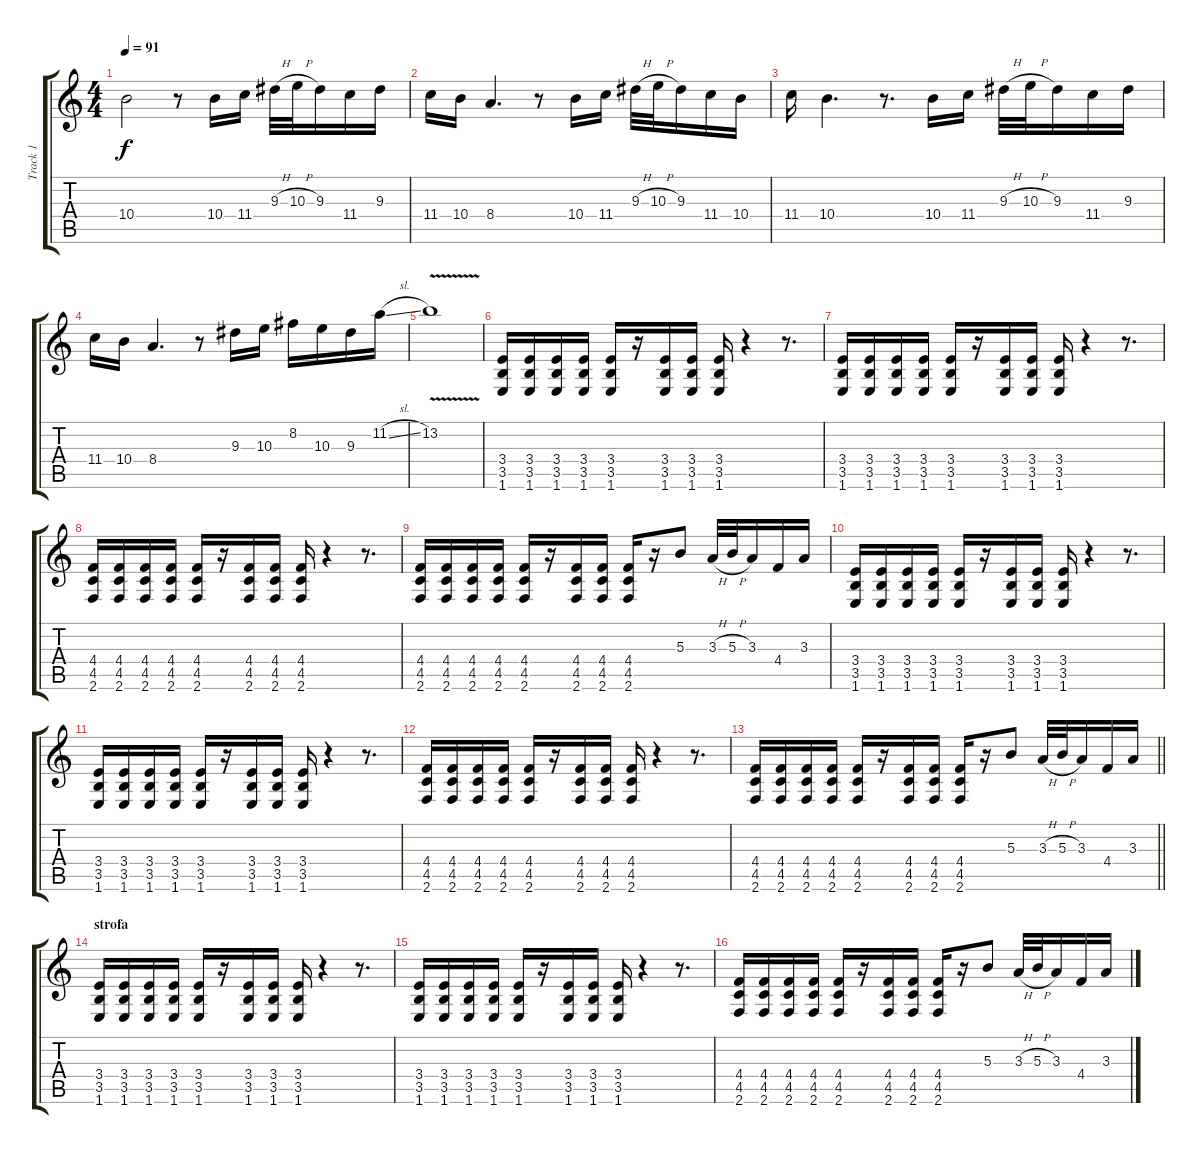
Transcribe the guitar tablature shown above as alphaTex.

\track ("Track 1" "Track 1") {instrument distortionguitar}
\staff {score tabs}
\tuning (Eb4 Bb3 Gb3 Db3 Ab2 Eb2) {hide}
\ts (4 4)
\tempo 91
\clef g2
\ks c
10.4.2{dy f} r.8 10.4.16 11.4.16 9.3{h}.32 10.3{h}.32 9.3.16 11.4.16 9.3.16 |
11.4.16 10.4.16 8.4.4{d} r.8 10.4.16 11.4.16 9.3{h}.32 10.3{h}.32 9.3.16 11.4.16 10.4.16 |
11.4.16 10.4.4{d} r.8{d} 10.4.16 11.4.16 9.3{h}.32 10.3{h}.32 9.3.16 11.4.16 9.3.16 |
11.4.16 10.4.16 8.4.4{d} r.8 9.3.16 10.3.16 8.2.16 10.3.16 9.3.16 11.2{sl}.16 |
13.2{v}.1 |
(3.4 3.5 1.6).16{instrument distortionguitar} (3.4 3.5 1.6).16 (3.4 3.5 1.6).16 (3.4 3.5 1.6).16 (3.4 3.5 1.6).16 r.16 (3.4 3.5 1.6).16 (3.4 3.5 1.6).16 (3.4 3.5 1.6).16 r.4 r.8{d} |
(3.4 3.5 1.6).16 (3.4 3.5 1.6).16 (3.4 3.5 1.6).16 (3.4 3.5 1.6).16 (3.4 3.5 1.6).16 r.16 (3.4 3.5 1.6).16 (3.4 3.5 1.6).16 (3.4 3.5 1.6).16 r.4 r.8{d} |
(4.4 4.5 2.6).16 (4.4 4.5 2.6).16 (4.4 4.5 2.6).16 (4.4 4.5 2.6).16 (4.4 4.5 2.6).16 r.16 (4.4 4.5 2.6).16 (4.4 4.5 2.6).16 (4.4 4.5 2.6).16 r.4 r.8{d} |
(4.4 4.5 2.6).16 (4.4 4.5 2.6).16 (4.4 4.5 2.6).16 (4.4 4.5 2.6).16 (4.4 4.5 2.6).16 r.16 (4.4 4.5 2.6).16 (4.4 4.5 2.6).16 (4.4 4.5 2.6).16 r.16 5.3.8 3.3{h}.32 5.3{h}.32 3.3.16 4.4.16 3.3.16 |
(3.4 3.5 1.6).16 (3.4 3.5 1.6).16 (3.4 3.5 1.6).16 (3.4 3.5 1.6).16 (3.4 3.5 1.6).16 r.16 (3.4 3.5 1.6).16 (3.4 3.5 1.6).16 (3.4 3.5 1.6).16 r.4 r.8{d} |
(3.4 3.5 1.6).16 (3.4 3.5 1.6).16 (3.4 3.5 1.6).16 (3.4 3.5 1.6).16 (3.4 3.5 1.6).16 r.16 (3.4 3.5 1.6).16 (3.4 3.5 1.6).16 (3.4 3.5 1.6).16 r.4 r.8{d} |
(4.4 4.5 2.6).16 (4.4 4.5 2.6).16 (4.4 4.5 2.6).16 (4.4 4.5 2.6).16 (4.4 4.5 2.6).16 r.16 (4.4 4.5 2.6).16 (4.4 4.5 2.6).16 (4.4 4.5 2.6).16 r.4 r.8{d} |
\barLineRight lightlight
(4.4 4.5 2.6).16 (4.4 4.5 2.6).16 (4.4 4.5 2.6).16 (4.4 4.5 2.6).16 (4.4 4.5 2.6).16 r.16 (4.4 4.5 2.6).16 (4.4 4.5 2.6).16 (4.4 4.5 2.6).16 r.16 5.3.8 3.3{h}.32 5.3{h}.32 3.3.16 4.4.16 3.3.16 |
\section ("" "strofa")
(3.4 3.5 1.6).16 (3.4 3.5 1.6).16 (3.4 3.5 1.6).16 (3.4 3.5 1.6).16 (3.4 3.5 1.6).16 r.16 (3.4 3.5 1.6).16 (3.4 3.5 1.6).16 (3.4 3.5 1.6).16 r.4 r.8{d} |
(3.4 3.5 1.6).16 (3.4 3.5 1.6).16 (3.4 3.5 1.6).16 (3.4 3.5 1.6).16 (3.4 3.5 1.6).16 r.16 (3.4 3.5 1.6).16 (3.4 3.5 1.6).16 (3.4 3.5 1.6).16 r.4 r.8{d} |
(4.4 4.5 2.6).16 (4.4 4.5 2.6).16 (4.4 4.5 2.6).16 (4.4 4.5 2.6).16 (4.4 4.5 2.6).16 r.16 (4.4 4.5 2.6).16 (4.4 4.5 2.6).16 (4.4 4.5 2.6).16 r.16 5.3.8 3.3{h}.32 5.3{h}.32 3.3.16 4.4.16 3.3.16
